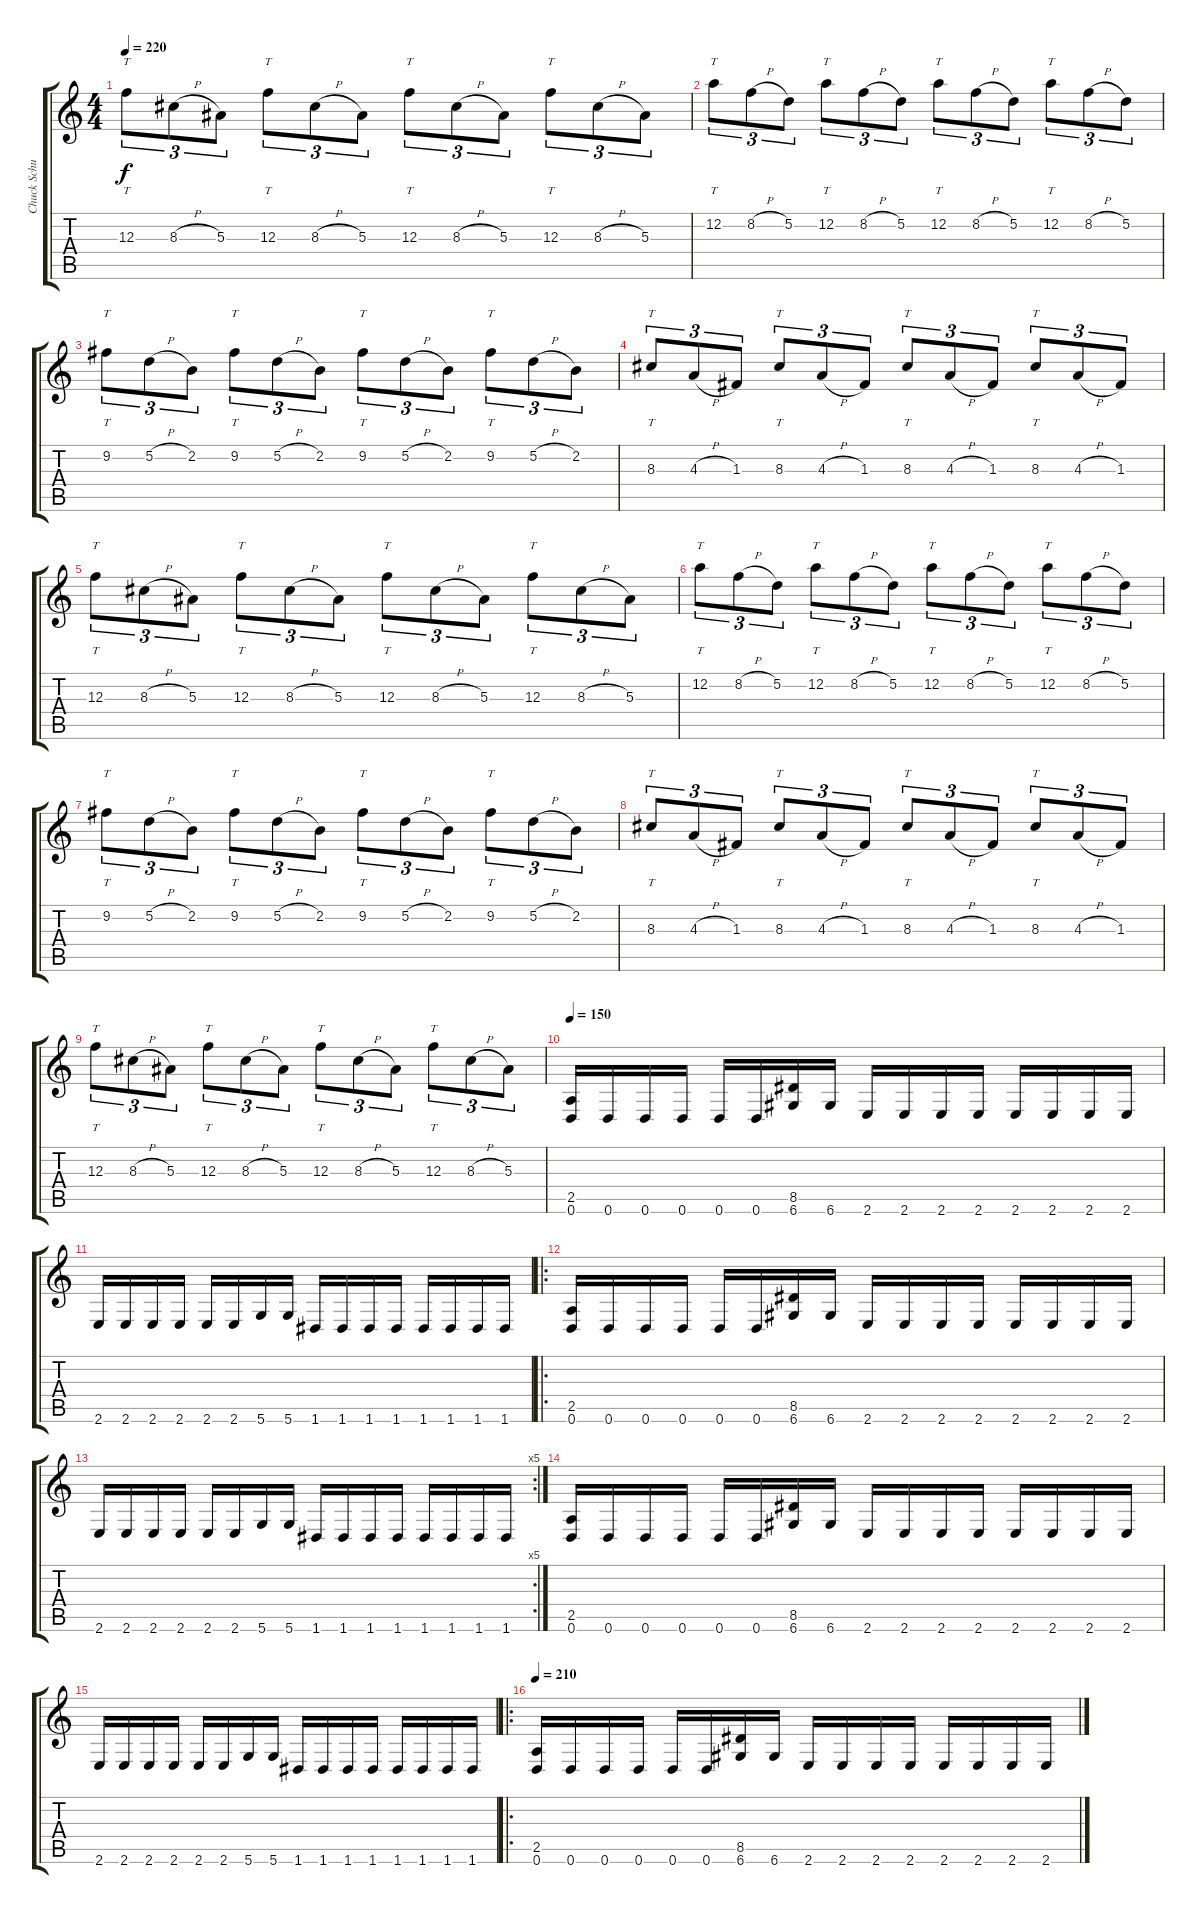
\track ("Chuck Schuldiner" "Chuck Schu") {instrument distortionguitar}
\staff {score tabs}
\tuning (D4 A3 F3 C3 G2 D2) {hide}
\ts (4 4)
\tempo 220
\clef g2
\ks c
12.3.8{tt tu (3 2) dy f} 8.3{h}.8{tu (3 2)} 5.3.8{tu (3 2)} 12.3.8{tt tu (3 2)} 8.3{h}.8{tu (3 2)} 5.3.8{tu (3 2)} 12.3.8{tt tu (3 2)} 8.3{h}.8{tu (3 2)} 5.3.8{tu (3 2)} 12.3.8{tt tu (3 2)} 8.3{h}.8{tu (3 2)} 5.3.8{tu (3 2)} |
12.2.8{tt tu (3 2)} 8.2{h}.8{tu (3 2)} 5.2.8{tu (3 2)} 12.2.8{tt tu (3 2)} 8.2{h}.8{tu (3 2)} 5.2.8{tu (3 2)} 12.2.8{tt tu (3 2)} 8.2{h}.8{tu (3 2)} 5.2.8{tu (3 2)} 12.2.8{tt tu (3 2)} 8.2{h}.8{tu (3 2)} 5.2.8{tu (3 2)} |
9.2.8{tt tu (3 2)} 5.2{h}.8{tu (3 2)} 2.2.8{tu (3 2)} 9.2.8{tt tu (3 2)} 5.2{h}.8{tu (3 2)} 2.2.8{tu (3 2)} 9.2.8{tt tu (3 2)} 5.2{h}.8{tu (3 2)} 2.2.8{tu (3 2)} 9.2.8{tt tu (3 2)} 5.2{h}.8{tu (3 2)} 2.2.8{tu (3 2)} |
8.3.8{tt tu (3 2)} 4.3{h}.8{tu (3 2)} 1.3.8{tu (3 2)} 8.3.8{tt tu (3 2)} 4.3{h}.8{tu (3 2)} 1.3.8{tu (3 2)} 8.3.8{tt tu (3 2)} 4.3{h}.8{tu (3 2)} 1.3.8{tu (3 2)} 8.3.8{tt tu (3 2)} 4.3{h}.8{tu (3 2)} 1.3.8{tu (3 2)} |
12.3.8{tt tu (3 2)} 8.3{h}.8{tu (3 2)} 5.3.8{tu (3 2)} 12.3.8{tt tu (3 2)} 8.3{h}.8{tu (3 2)} 5.3.8{tu (3 2)} 12.3.8{tt tu (3 2)} 8.3{h}.8{tu (3 2)} 5.3.8{tu (3 2)} 12.3.8{tt tu (3 2)} 8.3{h}.8{tu (3 2)} 5.3.8{tu (3 2)} |
12.2.8{tt tu (3 2)} 8.2{h}.8{tu (3 2)} 5.2.8{tu (3 2)} 12.2.8{tt tu (3 2)} 8.2{h}.8{tu (3 2)} 5.2.8{tu (3 2)} 12.2.8{tt tu (3 2)} 8.2{h}.8{tu (3 2)} 5.2.8{tu (3 2)} 12.2.8{tt tu (3 2)} 8.2{h}.8{tu (3 2)} 5.2.8{tu (3 2)} |
9.2.8{tt tu (3 2)} 5.2{h}.8{tu (3 2)} 2.2.8{tu (3 2)} 9.2.8{tt tu (3 2)} 5.2{h}.8{tu (3 2)} 2.2.8{tu (3 2)} 9.2.8{tt tu (3 2)} 5.2{h}.8{tu (3 2)} 2.2.8{tu (3 2)} 9.2.8{tt tu (3 2)} 5.2{h}.8{tu (3 2)} 2.2.8{tu (3 2)} |
8.3.8{tt tu (3 2)} 4.3{h}.8{tu (3 2)} 1.3.8{tu (3 2)} 8.3.8{tt tu (3 2)} 4.3{h}.8{tu (3 2)} 1.3.8{tu (3 2)} 8.3.8{tt tu (3 2)} 4.3{h}.8{tu (3 2)} 1.3.8{tu (3 2)} 8.3.8{tt tu (3 2)} 4.3{h}.8{tu (3 2)} 1.3.8{tu (3 2)} |
12.3.8{tt tu (3 2)} 8.3{h}.8{tu (3 2)} 5.3.8{tu (3 2)} 12.3.8{tt tu (3 2)} 8.3{h}.8{tu (3 2)} 5.3.8{tu (3 2)} 12.3.8{tt tu (3 2)} 8.3{h}.8{tu (3 2)} 5.3.8{tu (3 2)} 12.3.8{tt tu (3 2)} 8.3{h}.8{tu (3 2)} 5.3.8{tu (3 2)} |
\tempo 150
(2.5 0.6).16 0.6.16 0.6.16 0.6.16 0.6.16 0.6.16 (8.5 6.6).16 6.6.16 2.6.16 2.6.16 2.6.16 2.6.16 2.6.16 2.6.16 2.6.16 2.6.16 |
2.6.16 2.6.16 2.6.16 2.6.16 2.6.16 2.6.16 5.6.16 5.6.16 1.6.16 1.6.16 1.6.16 1.6.16 1.6.16 1.6.16 1.6.16 1.6.16 |
\ro
(2.5 0.6).16 0.6.16 0.6.16 0.6.16 0.6.16 0.6.16 (8.5 6.6).16 6.6.16 2.6.16 2.6.16 2.6.16 2.6.16 2.6.16 2.6.16 2.6.16 2.6.16 |
\rc 5
2.6.16 2.6.16 2.6.16 2.6.16 2.6.16 2.6.16 5.6.16 5.6.16 1.6.16 1.6.16 1.6.16 1.6.16 1.6.16 1.6.16 1.6.16 1.6.16 |
(2.5 0.6).16 0.6.16 0.6.16 0.6.16 0.6.16 0.6.16 (8.5 6.6).16 6.6.16 2.6.16 2.6.16 2.6.16 2.6.16 2.6.16 2.6.16 2.6.16 2.6.16 |
2.6.16 2.6.16 2.6.16 2.6.16 2.6.16 2.6.16 5.6.16 5.6.16 1.6.16 1.6.16 1.6.16 1.6.16 1.6.16 1.6.16 1.6.16 1.6.16 |
\ro
\tempo 210
(2.5 0.6).16 0.6.16 0.6.16 0.6.16 0.6.16 0.6.16 (8.5 6.6).16 6.6.16 2.6.16 2.6.16 2.6.16 2.6.16 2.6.16 2.6.16 2.6.16 2.6.16
